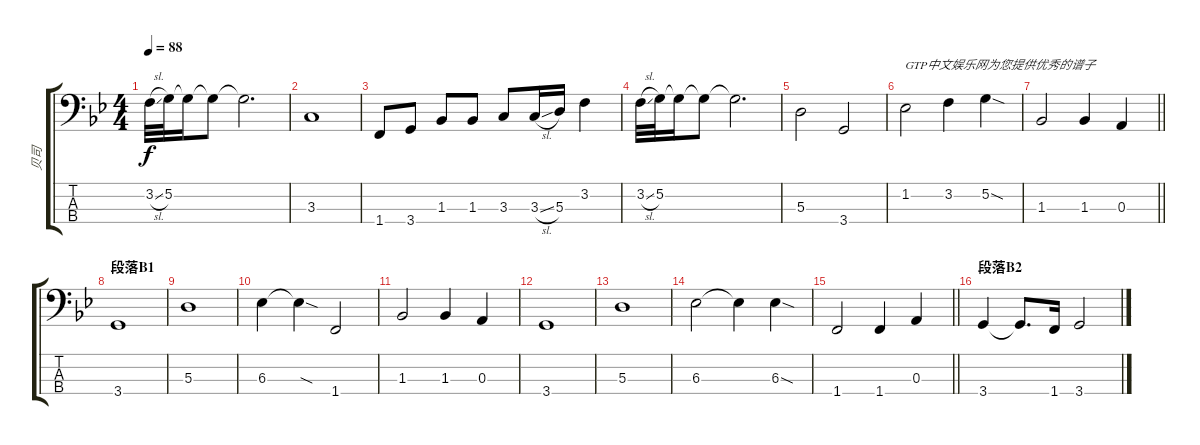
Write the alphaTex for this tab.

\track ("贝司" "贝司") {instrument electricbassfinger}
\staff {score tabs}
\tuning (G2 D2 A1 E1) {hide}
\ts (4 4)
\tempo 88
\clef f4
\ks bb
3.2{sl}.32{dy f} 5.2.32 5.2{t}.16 5.2{t}.8 5.2{t}.2{d} |
3.3.1 |
1.4.8 3.4.8 1.3.8 1.3.8 3.3.8 3.3{sl}.16 5.3.16 3.2.4 |
3.2{sl}.32 5.2.32 5.2{t}.16 5.2{t}.8 5.2{t}.2{d} |
5.3.2 3.4.2 |
1.2.2{txt "GTP中文娱乐网为您提供优秀的谱子"} 3.2.4 5.2{sod}.4 |
\barLineRight lightlight
1.3.2 1.3.4 0.3.4 |
\section ("" "段落B1")
3.4.1 |
5.3.1 |
6.3.4 6.3{sod t}.4 1.4.2 |
1.3.2 1.3.4 0.3.4 |
3.4.1 |
5.3.1 |
6.3.2 6.3{t}.4 6.3{sod}.4 |
\barLineRight lightlight
1.4.2 1.4.4 0.3.4 |
\section ("" "段落B2")
3.4.4 3.4{t}.8{d} 1.4.16 3.4.2
